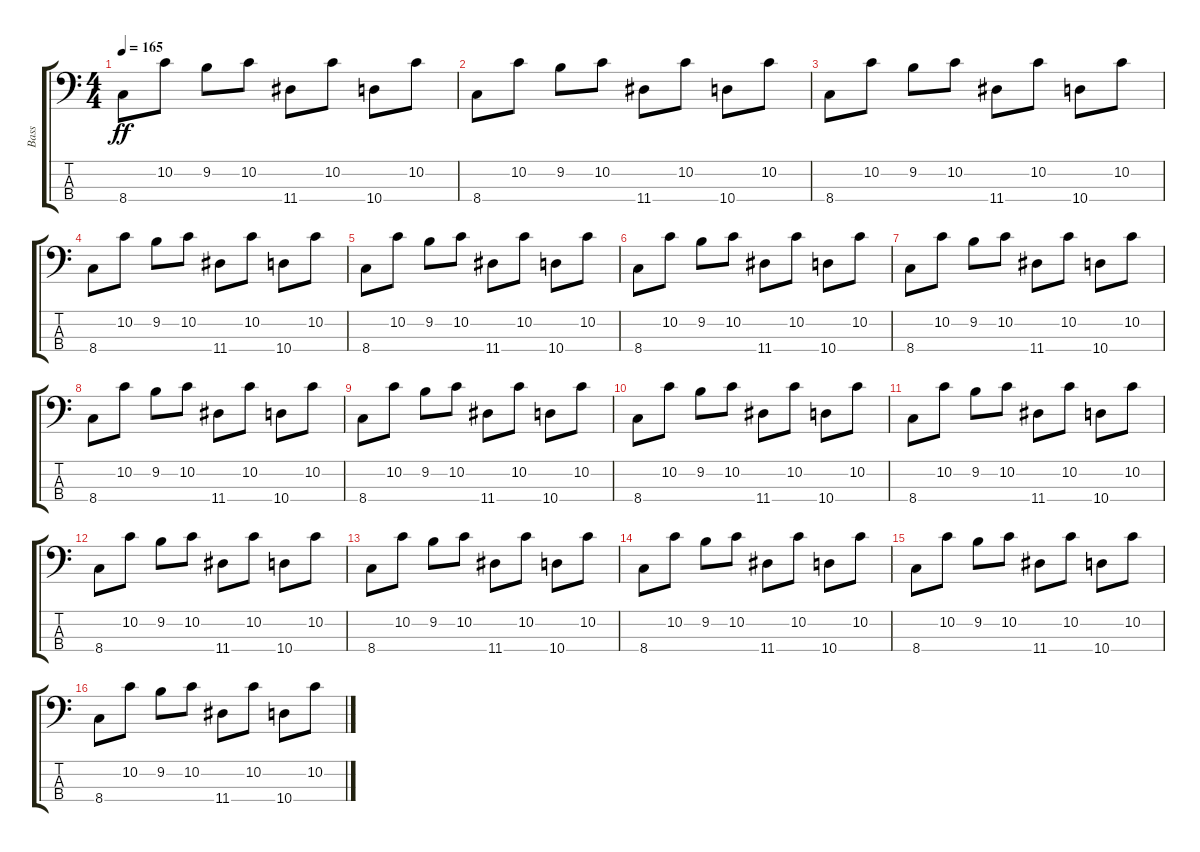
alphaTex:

\track ("Bass" "Bass") {instrument acousticbass}
\staff {score tabs}
\tuning (G2 D2 A1 E1) {hide}
\ts (4 4)
\tempo 165
\clef f4
\ks c
8.4.8{dy ff} 10.2.8 9.2.8 10.2.8 11.4.8 10.2.8 10.4.8 10.2.8 |
8.4.8 10.2.8 9.2.8 10.2.8 11.4.8 10.2.8 10.4.8 10.2.8 |
8.4.8 10.2.8 9.2.8 10.2.8 11.4.8 10.2.8 10.4.8 10.2.8 |
8.4.8 10.2.8 9.2.8 10.2.8 11.4.8 10.2.8 10.4.8 10.2.8 |
8.4.8 10.2.8 9.2.8 10.2.8 11.4.8 10.2.8 10.4.8 10.2.8 |
8.4.8 10.2.8 9.2.8 10.2.8 11.4.8 10.2.8 10.4.8 10.2.8 |
8.4.8 10.2.8 9.2.8 10.2.8 11.4.8 10.2.8 10.4.8 10.2.8 |
8.4.8 10.2.8 9.2.8 10.2.8 11.4.8 10.2.8 10.4.8 10.2.8 |
8.4.8 10.2.8 9.2.8 10.2.8 11.4.8 10.2.8 10.4.8 10.2.8 |
8.4.8 10.2.8 9.2.8 10.2.8 11.4.8 10.2.8 10.4.8 10.2.8 |
8.4.8 10.2.8 9.2.8 10.2.8 11.4.8 10.2.8 10.4.8 10.2.8 |
8.4.8 10.2.8 9.2.8 10.2.8 11.4.8 10.2.8 10.4.8 10.2.8 |
8.4.8 10.2.8 9.2.8 10.2.8 11.4.8 10.2.8 10.4.8 10.2.8 |
8.4.8 10.2.8 9.2.8 10.2.8 11.4.8 10.2.8 10.4.8 10.2.8 |
8.4.8 10.2.8 9.2.8 10.2.8 11.4.8 10.2.8 10.4.8 10.2.8 |
8.4.8 10.2.8 9.2.8 10.2.8 11.4.8 10.2.8 10.4.8 10.2.8
